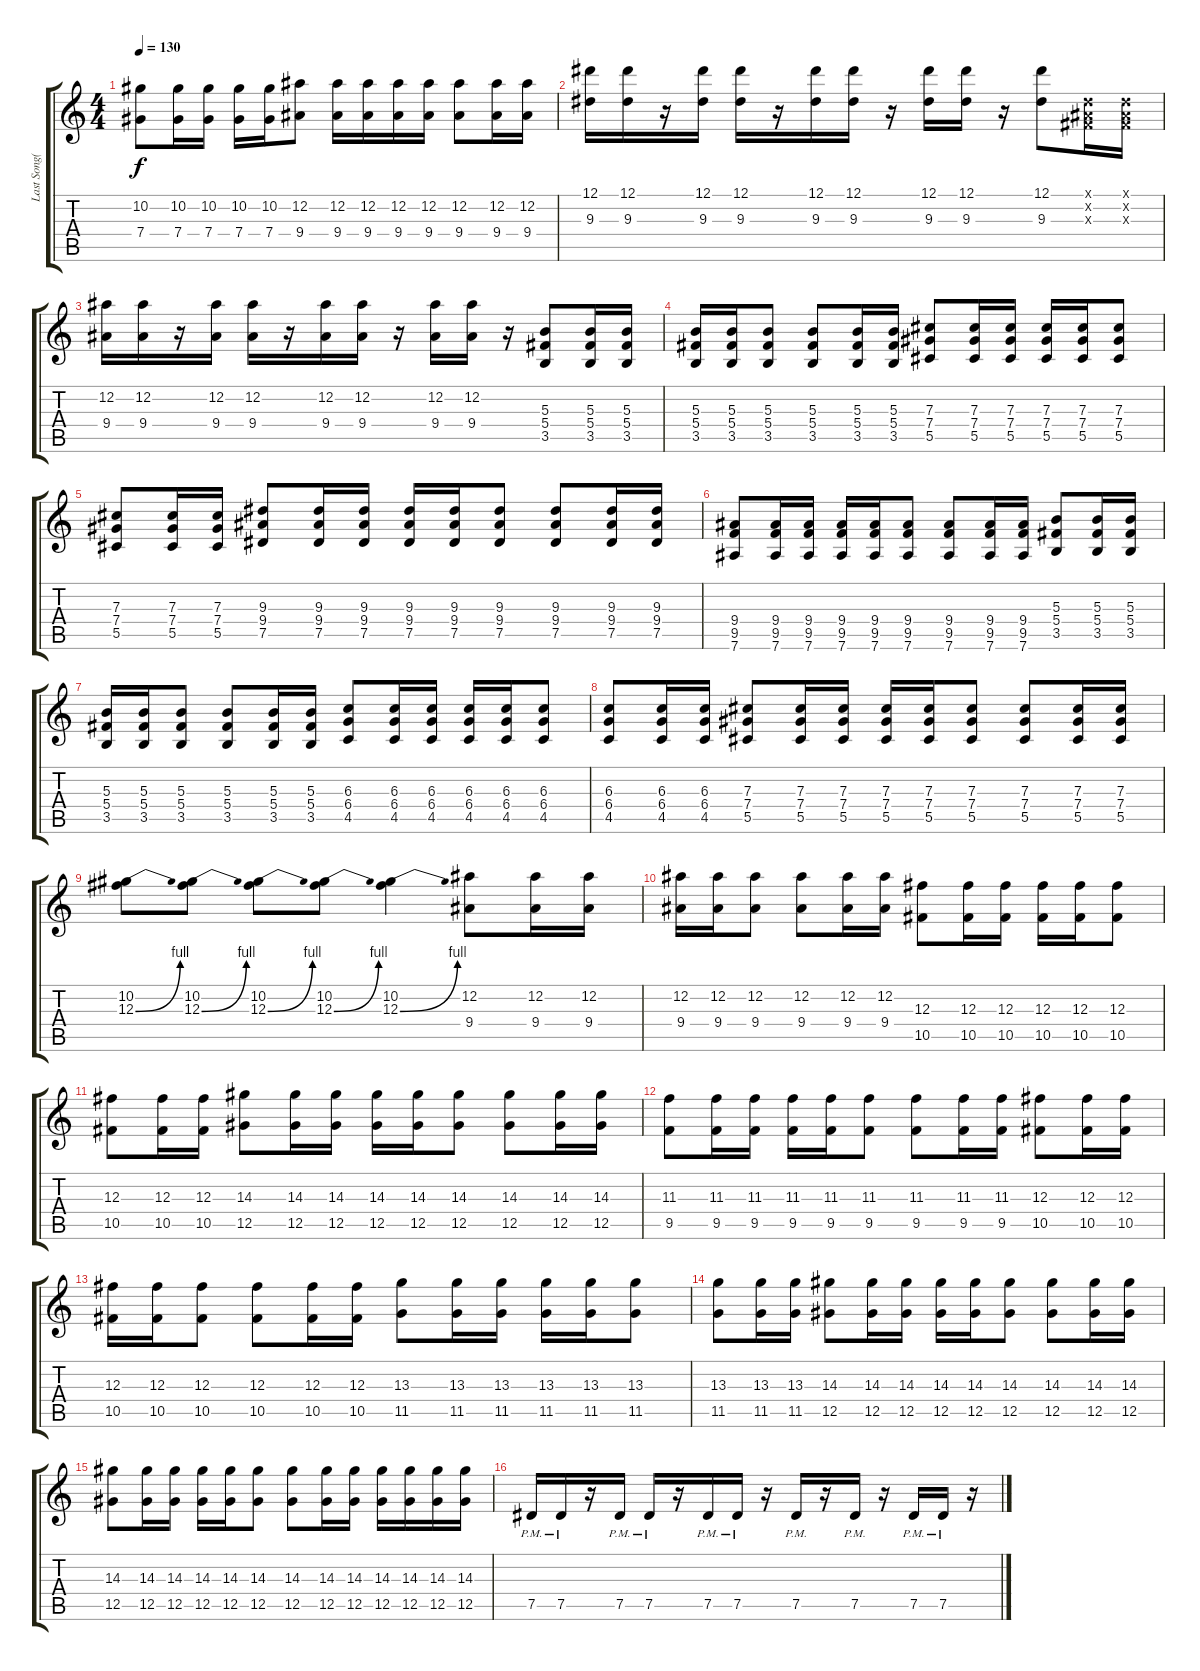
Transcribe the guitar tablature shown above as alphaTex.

\track ("Last Song(???Pain(???))" "Last Song(") {instrument overdrivenguitar}
\staff {score tabs}
\tuning (Eb4 Bb3 Gb3 Db3 Ab2 Eb2) {hide}
\ts (4 4)
\tempo 130
\clef g2
\ks c
(10.2 7.4).8{dy f} (10.2 7.4).16 (10.2 7.4).16 (10.2 7.4).16 (10.2 7.4).16 (12.2 9.4).8 (12.2 9.4).16 (12.2 9.4).16 (12.2 9.4).16 (12.2 9.4).16 (12.2 9.4).8 (12.2 9.4).16 (12.2 9.4).16 |
(12.1 9.3).16 (12.1 9.3).16 r.16 (12.1 9.3).16 (12.1 9.3).16 r.16 (12.1 9.3).16 (12.1 9.3).16 r.16 (12.1 9.3).16 (12.1 9.3).16 r.16 (12.1 9.3).8 (0.1{x} 0.2{x} 0.3{x}).16 (0.1{x} 0.2{x} 0.3{x}).16 |
(12.2 9.4).16 (12.2 9.4).16 r.16 (12.2 9.4).16 (12.2 9.4).16 r.16 (12.2 9.4).16 (12.2 9.4).16 r.16 (12.2 9.4).16 (12.2 9.4).16 r.16 (5.3 5.4 3.5).8 (5.3 5.4 3.5).16 (5.3 5.4 3.5).16 |
(5.3 5.4 3.5).16 (5.3 5.4 3.5).16 (5.3 5.4 3.5).8 (5.3 5.4 3.5).8 (5.3 5.4 3.5).16 (5.3 5.4 3.5).16 (7.3 7.4 5.5).8 (7.3 7.4 5.5).16 (7.3 7.4 5.5).16 (7.3 7.4 5.5).16 (7.3 7.4 5.5).16 (7.3 7.4 5.5).8 |
(7.3 7.4 5.5).8 (7.3 7.4 5.5).16 (7.3 7.4 5.5).16 (9.3 9.4 7.5).8 (9.3 9.4 7.5).16 (9.3 9.4 7.5).16 (9.3 9.4 7.5).16 (9.3 9.4 7.5).16 (9.3 9.4 7.5).8 (9.3 9.4 7.5).8 (9.3 9.4 7.5).16 (9.3 9.4 7.5).16 |
(9.4 9.5 7.6).8 (9.4 9.5 7.6).16 (9.4 9.5 7.6).16 (9.4 9.5 7.6).16 (9.4 9.5 7.6).16 (9.4 9.5 7.6).8 (9.4 9.5 7.6).8 (9.4 9.5 7.6).16 (9.4 9.5 7.6).16 (5.3 5.4 3.5).8 (5.3 5.4 3.5).16 (5.3 5.4 3.5).16 |
(5.3 5.4 3.5).16 (5.3 5.4 3.5).16 (5.3 5.4 3.5).8 (5.3 5.4 3.5).8 (5.3 5.4 3.5).16 (5.3 5.4 3.5).16 (6.3 6.4 4.5).8 (6.3 6.4 4.5).16 (6.3 6.4 4.5).16 (6.3 6.4 4.5).16 (6.3 6.4 4.5).16 (6.3 6.4 4.5).8 |
(6.3 6.4 4.5).8 (6.3 6.4 4.5).16 (6.3 6.4 4.5).16 (7.3 7.4 5.5).8 (7.3 7.4 5.5).16 (7.3 7.4 5.5).16 (7.3 7.4 5.5).16 (7.3 7.4 5.5).16 (7.3 7.4 5.5).8 (7.3 7.4 5.5).8 (7.3 7.4 5.5).16 (7.3 7.4 5.5).16 |
(10.2 12.3{be (bend 0 0 60 4)}).8 (10.2 12.3{be (bend 0 0 60 4)}).8 (10.2 12.3{be (bend 0 0 60 4)}).8 (10.2 12.3{be (bend 0 0 60 4)}).8 (10.2 12.3{be (bend 0 0 60 4)}).4 (12.2 9.4).8 (12.2 9.4).16 (12.2 9.4).16 |
(12.2 9.4).16 (12.2 9.4).16 (12.2 9.4).8 (12.2 9.4).8 (12.2 9.4).16 (12.2 9.4).16 (12.3 10.5).8 (12.3 10.5).16 (12.3 10.5).16 (12.3 10.5).16 (12.3 10.5).16 (12.3 10.5).8 |
(12.3 10.5).8 (12.3 10.5).16 (12.3 10.5).16 (14.3 12.5).8 (14.3 12.5).16 (14.3 12.5).16 (14.3 12.5).16 (14.3 12.5).16 (14.3 12.5).8 (14.3 12.5).8 (14.3 12.5).16 (14.3 12.5).16 |
(11.3 9.5).8 (11.3 9.5).16 (11.3 9.5).16 (11.3 9.5).16 (11.3 9.5).16 (11.3 9.5).8 (11.3 9.5).8 (11.3 9.5).16 (11.3 9.5).16 (12.3 10.5).8 (12.3 10.5).16 (12.3 10.5).16 |
(12.3 10.5).16 (12.3 10.5).16 (12.3 10.5).8 (12.3 10.5).8 (12.3 10.5).16 (12.3 10.5).16 (13.3 11.5).8 (13.3 11.5).16 (13.3 11.5).16 (13.3 11.5).16 (13.3 11.5).16 (13.3 11.5).8 |
(13.3 11.5).8 (13.3 11.5).16 (13.3 11.5).16 (14.3 12.5).8 (14.3 12.5).16 (14.3 12.5).16 (14.3 12.5).16 (14.3 12.5).16 (14.3 12.5).8 (14.3 12.5).8 (14.3 12.5).16 (14.3 12.5).16 |
(14.3 12.5).8 (14.3 12.5).16 (14.3 12.5).16 (14.3 12.5).16 (14.3 12.5).16 (14.3 12.5).8 (14.3 12.5).8 (14.3 12.5).16 (14.3 12.5).16 (14.3 12.5).16 (14.3 12.5).16 (14.3 12.5).16 (14.3 12.5).16 |
7.5{pm}.16 7.5{pm}.16 r.16 7.5{pm}.16 7.5{pm}.16 r.16 7.5{pm}.16 7.5{pm}.16 r.16 7.5{pm}.16 r.16 7.5{pm}.16 r.16 7.5{pm}.16 7.5{pm}.16 r.16
